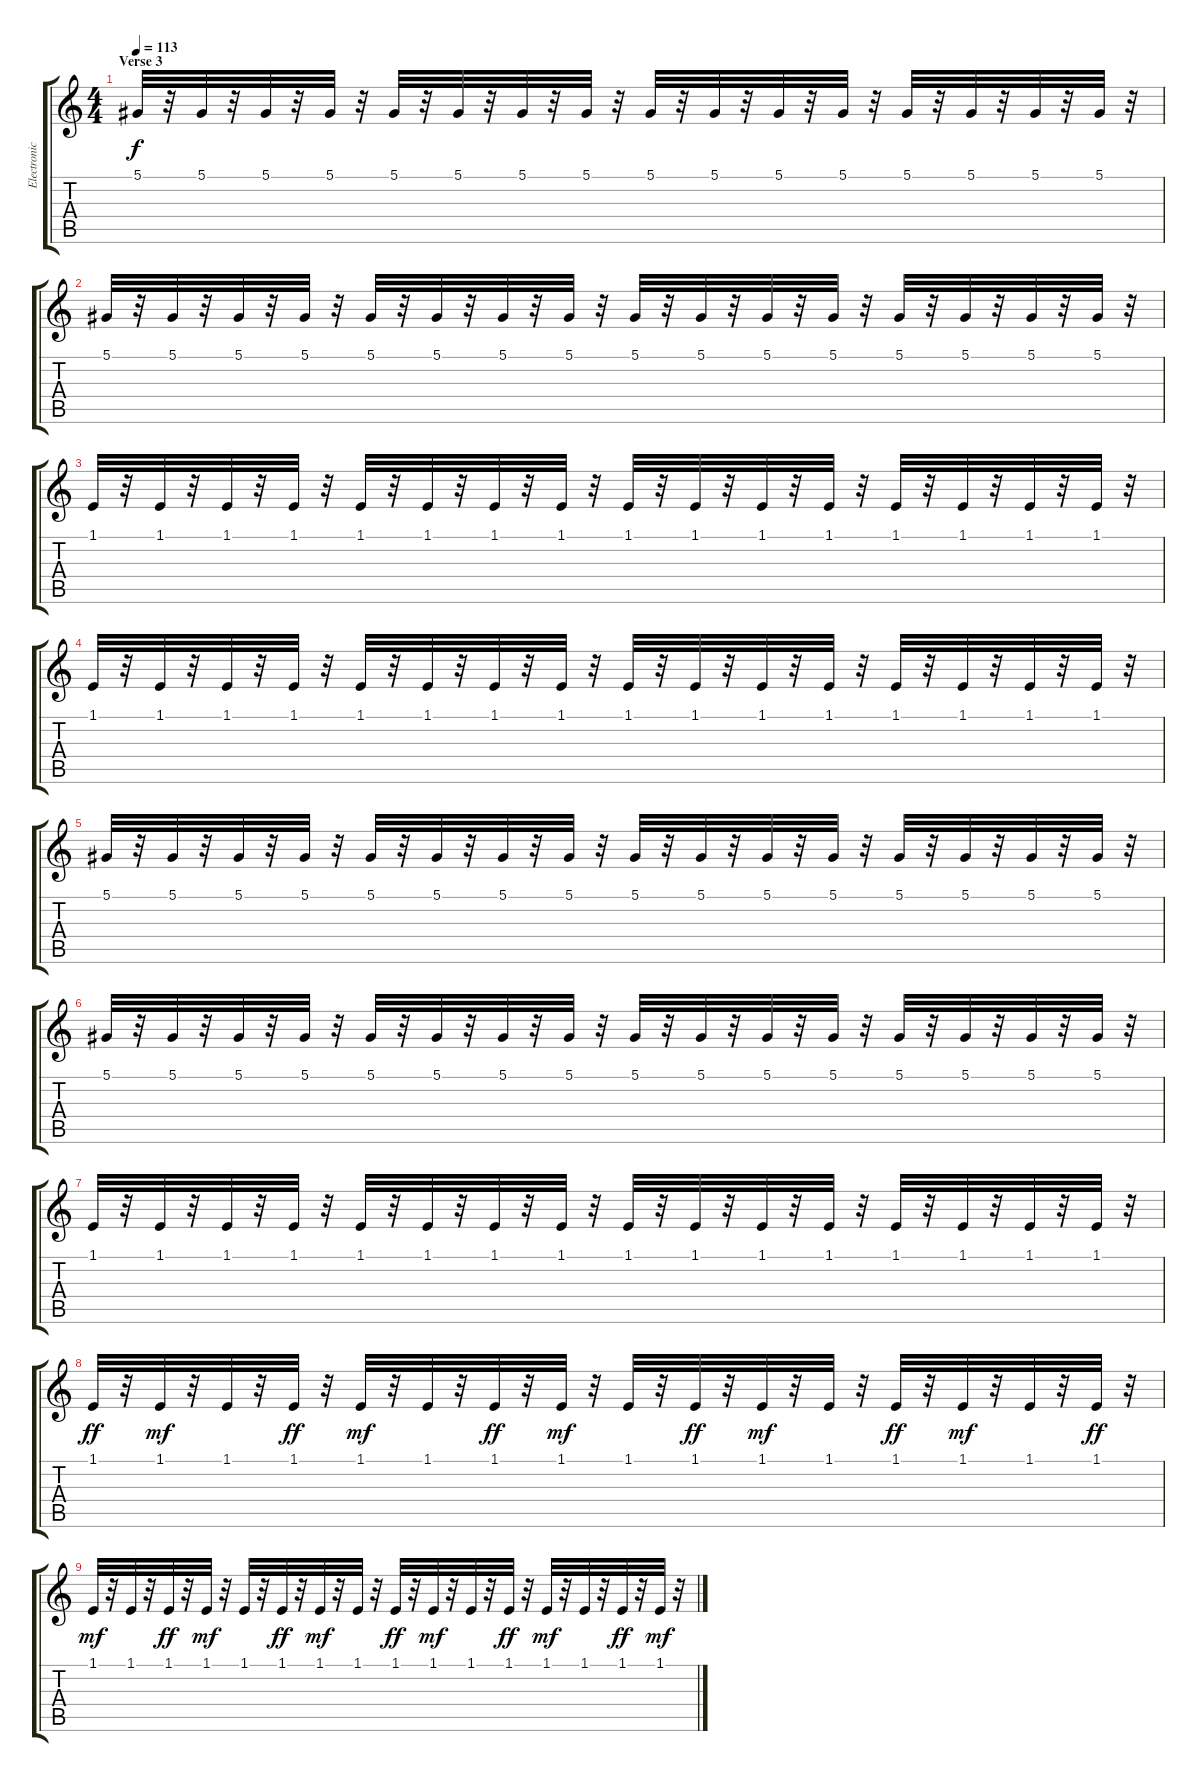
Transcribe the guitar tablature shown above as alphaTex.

\track ("Electronic instruments" "Electronic") {instrument lead5charang}
\staff {score tabs}
\tuning (Eb4 Bb3 Gb3 Db3 Ab2 Eb2) {hide}
\ts (4 4)
\section ("" "Verse 3")
\tempo 113
\clef g2
\ks c
5.1.32{dy f volume 7 balance 8 instrument lead5charang} r.32 5.1.32 r.32 5.1.32 r.32 5.1.32 r.32 5.1.32 r.32 5.1.32 r.32 5.1.32 r.32 5.1.32 r.32 5.1.32 r.32 5.1.32 r.32 5.1.32 r.32 5.1.32 r.32 5.1.32 r.32 5.1.32 r.32 5.1.32 r.32 5.1.32 r.32 |
5.1.32 r.32 5.1.32 r.32 5.1.32 r.32 5.1.32 r.32 5.1.32 r.32 5.1.32 r.32 5.1.32 r.32 5.1.32 r.32 5.1.32 r.32 5.1.32 r.32 5.1.32 r.32 5.1.32 r.32 5.1.32 r.32 5.1.32 r.32 5.1.32 r.32 5.1.32 r.32 |
1.1.32 r.32 1.1.32 r.32 1.1.32 r.32 1.1.32 r.32 1.1.32 r.32 1.1.32 r.32 1.1.32 r.32 1.1.32 r.32 1.1.32 r.32 1.1.32 r.32 1.1.32 r.32 1.1.32 r.32 1.1.32 r.32 1.1.32 r.32 1.1.32 r.32 1.1.32 r.32 |
1.1.32 r.32 1.1.32 r.32 1.1.32 r.32 1.1.32 r.32 1.1.32 r.32 1.1.32 r.32 1.1.32 r.32 1.1.32 r.32 1.1.32 r.32 1.1.32 r.32 1.1.32 r.32 1.1.32 r.32 1.1.32 r.32 1.1.32 r.32 1.1.32 r.32 1.1.32 r.32 |
5.1.32 r.32 5.1.32 r.32 5.1.32 r.32 5.1.32 r.32 5.1.32 r.32 5.1.32 r.32 5.1.32 r.32 5.1.32 r.32 5.1.32 r.32 5.1.32 r.32 5.1.32 r.32 5.1.32 r.32 5.1.32 r.32 5.1.32 r.32 5.1.32 r.32 5.1.32 r.32 |
5.1.32 r.32 5.1.32 r.32 5.1.32 r.32 5.1.32 r.32 5.1.32 r.32 5.1.32 r.32 5.1.32 r.32 5.1.32 r.32 5.1.32 r.32 5.1.32 r.32 5.1.32 r.32 5.1.32 r.32 5.1.32 r.32 5.1.32 r.32 5.1.32 r.32 5.1.32 r.32 |
1.1.32 r.32 1.1.32 r.32 1.1.32 r.32 1.1.32 r.32 1.1.32 r.32 1.1.32 r.32 1.1.32 r.32 1.1.32 r.32 1.1.32 r.32 1.1.32 r.32 1.1.32 r.32 1.1.32 r.32 1.1.32 r.32 1.1.32 r.32 1.1.32 r.32 1.1.32 r.32 |
1.1.32{dy ff volume 0 balance 8} r.32 1.1.32{dy mf} r.32 1.1.32 r.32 1.1.32{dy ff} r.32 1.1.32{dy mf} r.32 1.1.32 r.32 1.1.32{dy ff} r.32 1.1.32{dy mf} r.32 1.1.32 r.32 1.1.32{dy ff} r.32 1.1.32{dy mf} r.32 1.1.32 r.32 1.1.32{dy ff} r.32 1.1.32{dy mf} r.32 1.1.32 r.32 1.1.32{dy ff} r.32 |
1.1.32{dy mf} r.32 1.1.32 r.32 1.1.32{dy ff} r.32 1.1.32{dy mf} r.32 1.1.32 r.32 1.1.32{dy ff} r.32 1.1.32{dy mf} r.32 1.1.32 r.32 1.1.32{dy ff} r.32 1.1.32{dy mf} r.32 1.1.32 r.32 1.1.32{dy ff} r.32 1.1.32{dy mf} r.32 1.1.32 r.32 1.1.32{dy ff} r.32 1.1.32{dy mf} r.32
